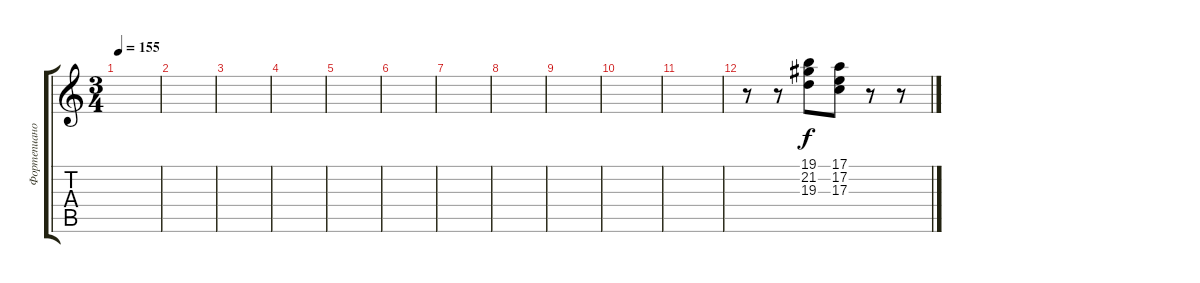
\track ("Фортепиано" "Фортепиано") {instrument electricgrandpiano}
\staff {score tabs}
\tuning (E4 B3 G3 D3 A2 E2) {hide}
\ts (3 4)
\tempo 155
\clef g2
\ks c
|
|
|
|
|
|
|
|
|
|
|
r.8 r.8 (19.1 21.2 19.3).8 (17.1 17.2 17.3).8 r.8 r.8
